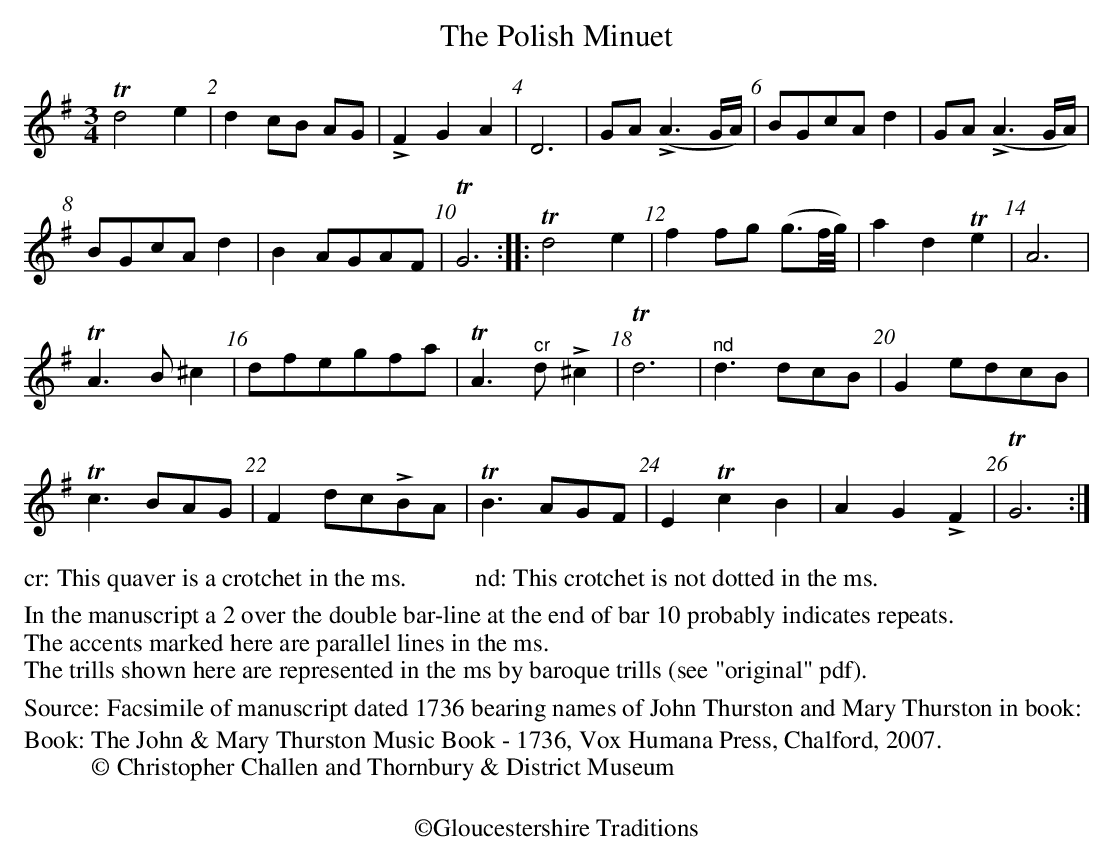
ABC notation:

X:1
T:Polish Minuet, The
M:3/4
K:G
Td4e2 |d2cB AG | LF2G2A2 | D6 | GA (LA3G/A/) |\
BGcAd2 |  GA (LA3G/A/) |
BGcAd2 | B2AGAF | TG6::\
Td4e2 | f2fg (g3/2f//g// ) |a2d2Te2 | A6 |
TA3 B^c2 |dfegfa | TA3"^cr"dL^c2 |\
Td6 |"^nd"d3dcB | G2edcB |
Tc3BAG | F2 dcLBA| TB3AGF | E2Tc2B2 | A2G2LF2 | TG6 :|
